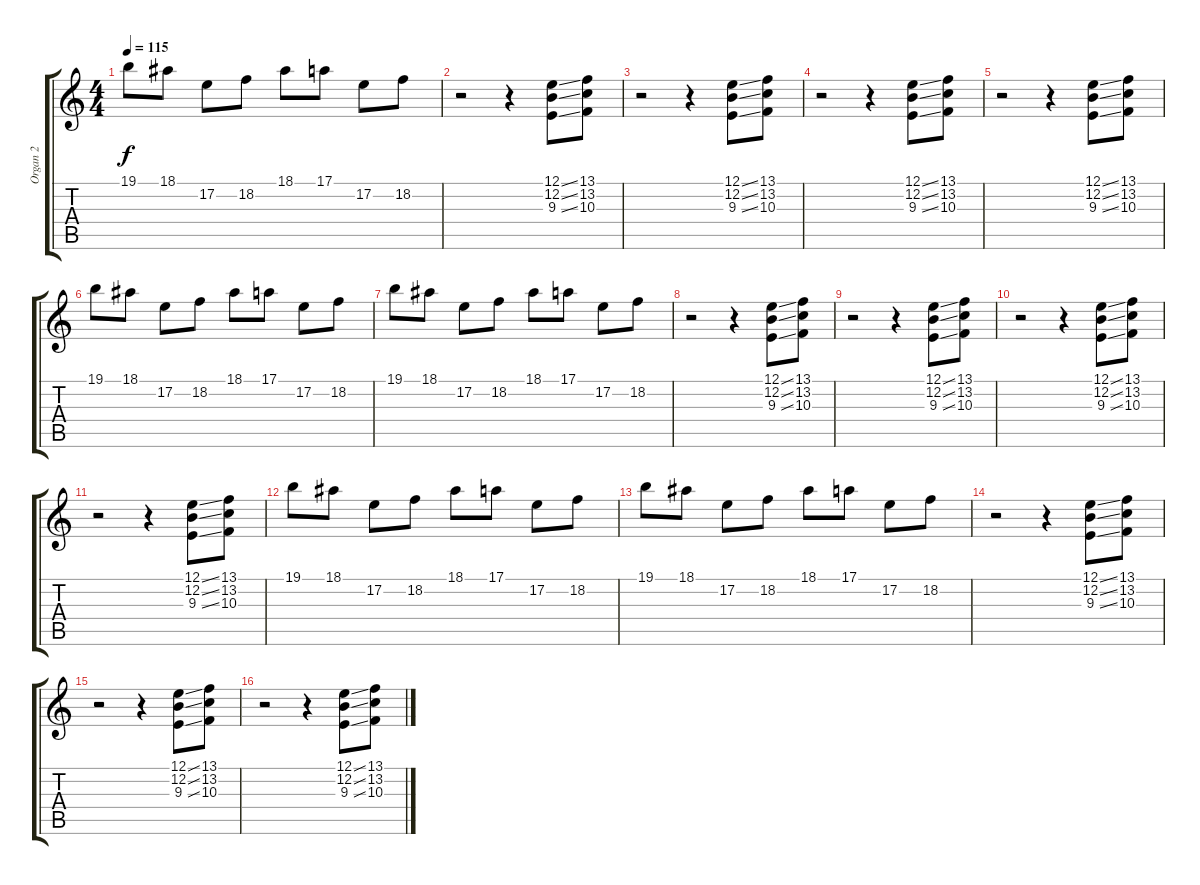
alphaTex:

\track ("Organ 2" "Organ 2") {instrument churchorgan}
\staff {score tabs}
\tuning (E4 B3 G3 D3 A2 E2) {hide}
\ts (4 4)
\tempo 115
\clef g2
\ks c
19.1.8{dy f volume 16 balance 0} 18.1.8 17.2.8 18.2.8 18.1.8 17.1.8 17.2.8 18.2.8 |
r.2 r.4 (12.1{ss} 12.2{ss} 9.3{ss}).8 (13.1 13.2 10.3).8 |
r.2 r.4 (12.1{ss} 12.2{ss} 9.3{ss}).8 (13.1 13.2 10.3).8 |
r.2 r.4 (12.1{ss} 12.2{ss} 9.3{ss}).8 (13.1 13.2 10.3).8 |
r.2 r.4 (12.1{ss} 12.2{ss} 9.3{ss}).8 (13.1 13.2 10.3).8 |
19.1.8 18.1.8 17.2.8 18.2.8 18.1.8 17.1.8 17.2.8 18.2.8 |
19.1.8 18.1.8 17.2.8 18.2.8 18.1.8 17.1.8 17.2.8 18.2.8 |
r.2 r.4 (12.1{ss} 12.2{ss} 9.3{ss}).8 (13.1 13.2 10.3).8 |
r.2 r.4 (12.1{ss} 12.2{ss} 9.3{ss}).8 (13.1 13.2 10.3).8 |
r.2 r.4 (12.1{ss} 12.2{ss} 9.3{ss}).8 (13.1 13.2 10.3).8 |
r.2 r.4 (12.1{ss} 12.2{ss} 9.3{ss}).8 (13.1 13.2 10.3).8 |
19.1.8 18.1.8 17.2.8 18.2.8 18.1.8 17.1.8 17.2.8 18.2.8 |
19.1.8 18.1.8 17.2.8 18.2.8 18.1.8 17.1.8 17.2.8 18.2.8 |
r.2 r.4 (12.1{ss} 12.2{ss} 9.3{ss}).8 (13.1 13.2 10.3).8 |
r.2 r.4 (12.1{ss} 12.2{ss} 9.3{ss}).8 (13.1 13.2 10.3).8 |
r.2 r.4 (12.1{ss} 12.2{ss} 9.3{ss}).8 (13.1 13.2 10.3).8
